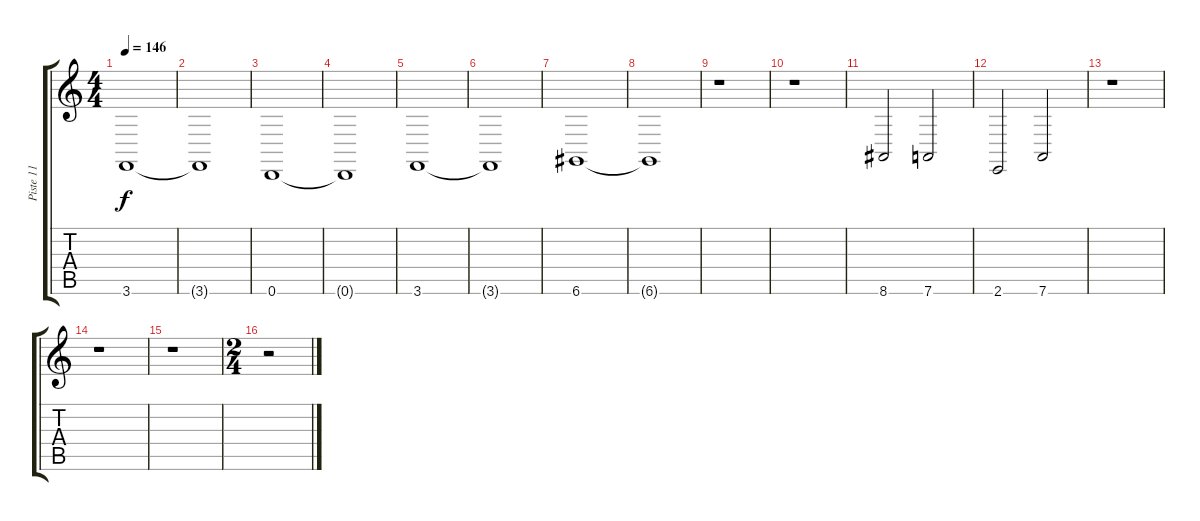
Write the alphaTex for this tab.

\track ("Piste 11" "Piste 11") {instrument clarinet}
\staff {score tabs}
\tuning (E4 B3 G3 D3 A2 D2) {hide}
\ts (4 4)
\tempo 146
\clef g2
\ks c
3.6.1{dy f} |
3.6{t}.1 |
0.6.1 |
0.6{t}.1 |
3.6.1 |
3.6{t}.1 |
6.6.1 |
6.6{t}.1 |
r.1 |
r.1 |
8.6.2 7.6.2 |
2.6.2 7.6.2 |
r.1 |
r.1 |
r.1 |
\ts (2 4)
r.2
